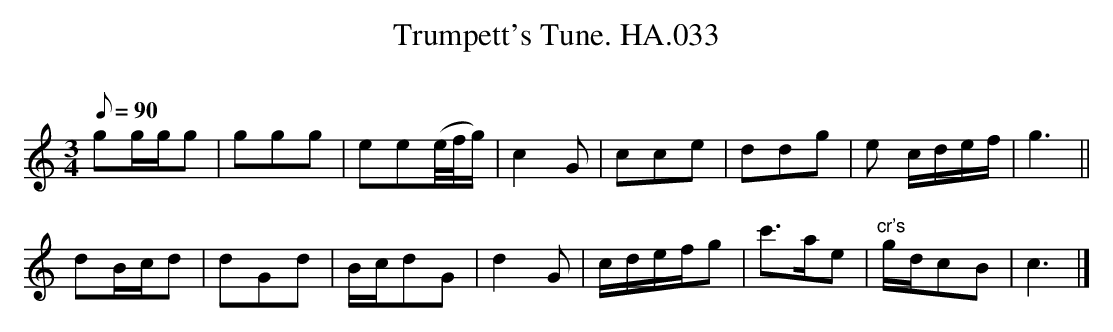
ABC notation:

X:1
T:Trumpett's Tune. HA.033
M:3/4
Q:90
O:
K:C
gg/g/g|ggg|ee(e/4f/4g/)|c2G|\
cce|ddg|e c/d/e/f/|g3||
dB/c/d|dGd|B/c/dG|d2G|\
c/d/e/f/g|c'>ae|"cr's"g/d/cB|c3|]
